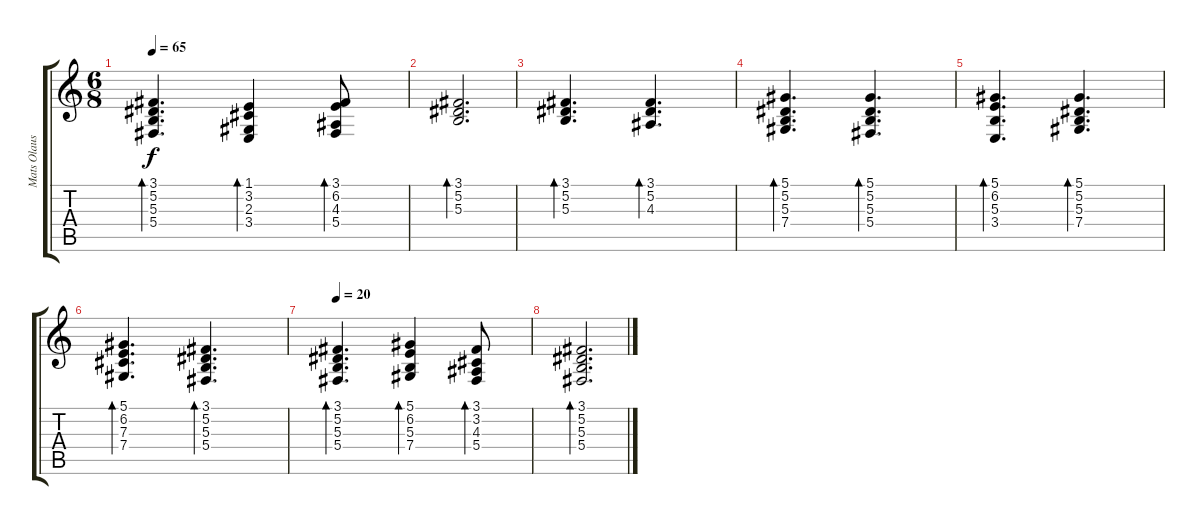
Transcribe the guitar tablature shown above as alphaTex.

\track ("Mats Olausson" "Mats Olaus") {instrument harpsichord}
\staff {score tabs}
\tuning (Eb4 Bb3 Gb3 Db3 Ab2 Eb2) {hide}
\ts (6 8)
\tempo 65
\clef g2
\ks c
(3.1 5.2 5.3 5.4).4{d bd 240 dy f} (1.1 3.2 2.3 3.4).4{bd 240} (3.1 6.2 4.3 5.4).8{bd 240} |
(3.1 5.2 5.3).2{d bd 240} |
(3.1 5.2 5.3).4{d bd 240} (3.1 5.2 4.3).4{d bd 240} |
(5.1 5.2 5.3 7.4).4{d bd 240} (5.1 5.2 5.3 5.4).4{d bd 240} |
(5.1 6.2 5.3 3.4).4{d bd 240} (5.1 5.2 5.3 7.4).4{d bd 240} |
(5.1 6.2 7.3 7.4).4{d bd 240} (3.1 5.2 5.3 5.4).4{d bd 240} |
\tempo 20
(3.1 5.2 5.3 5.4).4{d bd 240} (5.1 6.2 5.3 7.4).4{bd 240} (3.1 3.2 4.3 5.4).8{bd 240} |
(3.1 5.2 5.3 5.4).2{d bd 240}
